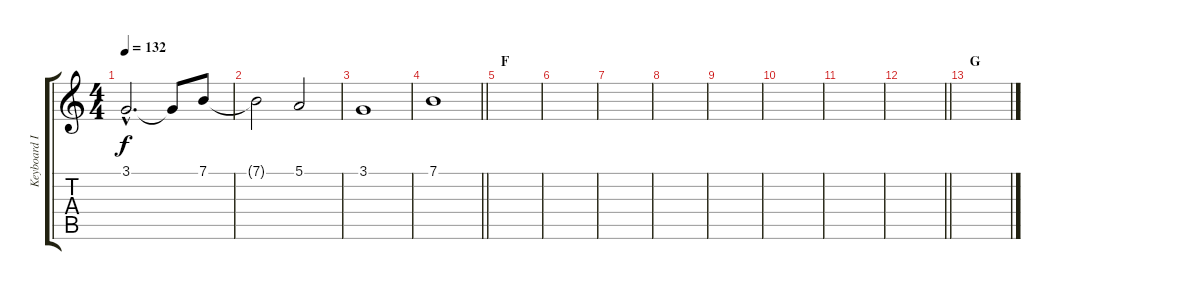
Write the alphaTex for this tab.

\track ("Keyboard I" "Keyboard I") {instrument lead1square}
\staff {score tabs}
\tuning (E4 B3 G3 D3 A2 E2) {hide}
\ts (4 4)
\tempo 132
\clef g2
\ks c
3.1{hac}.2{d dy f} 3.1{t}.8 7.1.8 |
7.1{t}.2 5.1.2 |
3.1.1 |
\barLineRight lightlight
7.1.1 |
\section ("" "F")
|
|
|
|
|
|
|
\barLineRight lightlight
|
\section ("" "G")
